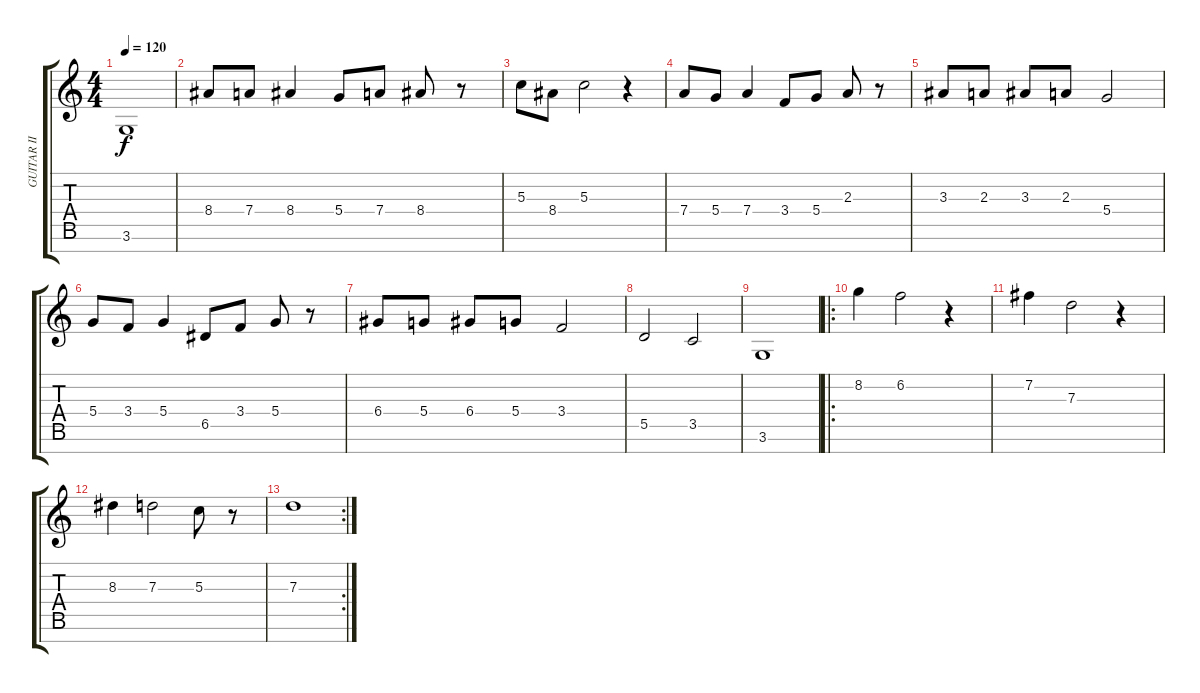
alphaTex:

\track ("GUITAR II" "GUITAR II") {instrument acousticguitarnylon}
\staff {score tabs}
\tuning (E4 B3 G3 D3 A2 E2 B1) {hide}
\ts (4 4)
\tempo 120
\clef g2
\ks c
3.6.1{dy f} |
8.4.8 7.4.8 8.4.4 5.4.8 7.4.8 8.4.8 r.8 |
5.3.8 8.4.8 5.3.2 r.4 |
7.4.8 5.4.8 7.4.4 3.4.8 5.4.8 2.3.8 r.8 |
3.3.8 2.3.8 3.3.8 2.3.8 5.4.2 |
5.4.8 3.4.8 5.4.4 6.5.8 3.4.8 5.4.8 r.8 |
6.4.8 5.4.8 6.4.8 5.4.8 3.4.2 |
5.5.2 3.5.2 |
3.6.1 |
\ro
8.2.4 6.2.2 r.4 |
7.2.4 7.3.2 r.4 |
8.3.4 7.3.2 5.3.8 r.8 |
\rc 2
7.3.1
